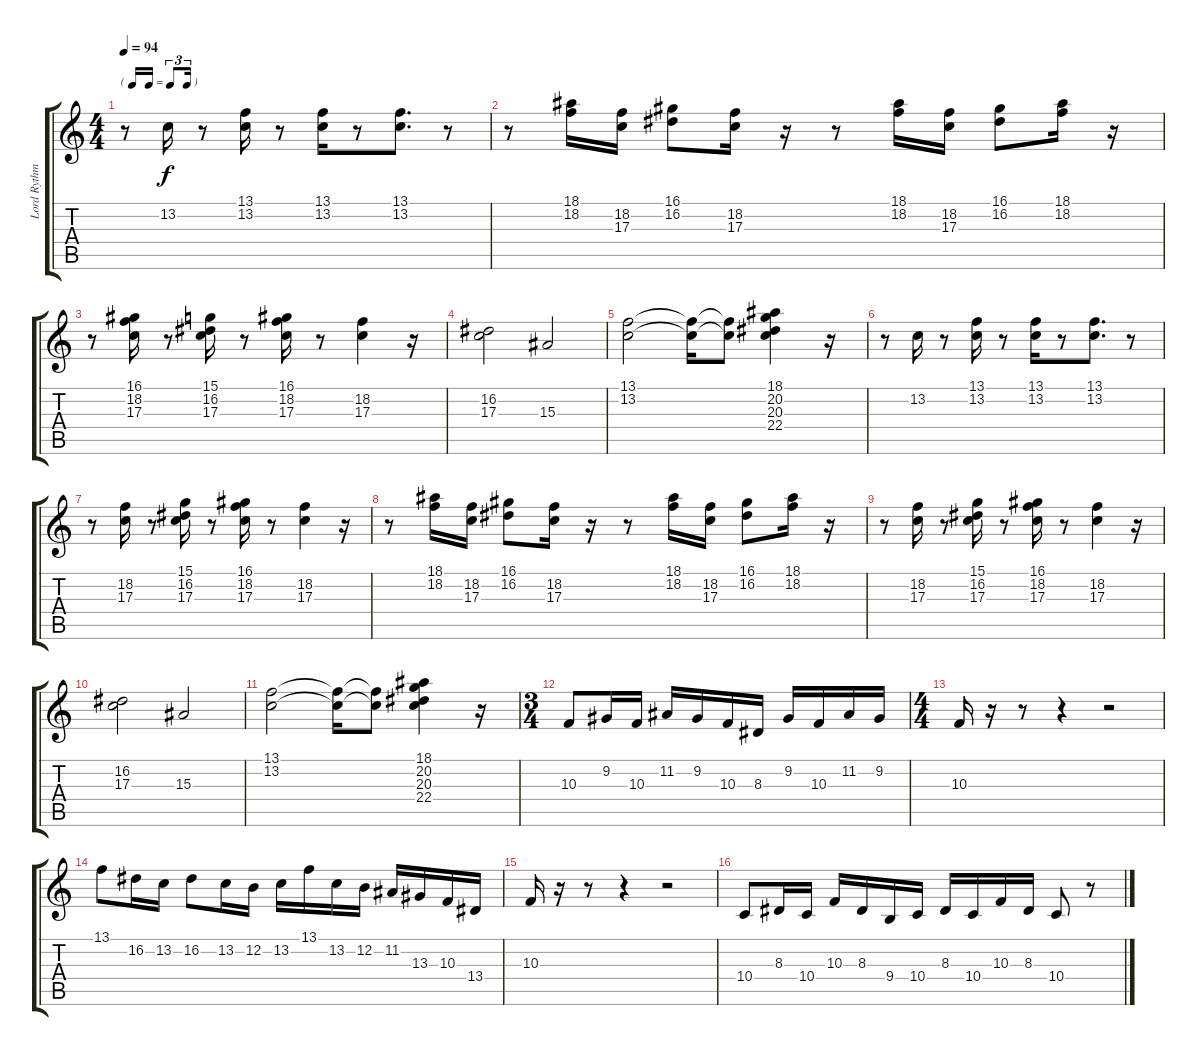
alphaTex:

\track ("Lord Rythm" "Lord Rythm") {instrument rockorgan}
\staff {score tabs}
\tuning (E4 B3 G3 D3 A2 E2) {hide}
\ts (4 4)
\tf triplet16th
\tempo 94
\clef g2
\ks c
r.8{dy f} 13.2.16 r.8 (13.1 13.2).16 r.8 (13.1 13.2).16 r.8 (13.1 13.2).8{d} r.8 |
r.8 (18.1 18.2).16 (18.2 17.3).16 (16.1 16.2).8 (18.2 17.3).16 r.16 r.8 (18.1 18.2).16 (18.2 17.3).16 (16.1 16.2).8 (18.1 18.2).16 r.16 |
r.8 (16.1 18.2 17.3).16 r.8 (15.1 16.2 17.3).16 r.8 (16.1 18.2 17.3).16 r.8 (18.2 17.3).4 r.16 |
(16.2 17.3).2 15.3.2 |
(13.1 13.2).2 (13.1{t} 13.2{t}).16 (13.1{t} 13.2{t}).8 (18.1 20.2 20.3 22.4).4 r.16 |
r.8 13.2.16 r.8 (13.1 13.2).16 r.8 (13.1 13.2).16 r.8 (13.1 13.2).8{d} r.8 |
r.8 (18.2 17.3).16 r.8 (15.1 16.2 17.3).16 r.8 (16.1 18.2 17.3).16 r.8 (18.2 17.3).4 r.16 |
r.8 (18.1 18.2).16 (18.2 17.3).16 (16.1 16.2).8 (18.2 17.3).16 r.16 r.8 (18.1 18.2).16 (18.2 17.3).16 (16.1 16.2).8 (18.1 18.2).16 r.16 |
r.8 (18.2 17.3).16 r.8 (15.1 16.2 17.3).16 r.8 (16.1 18.2 17.3).16 r.8 (18.2 17.3).4 r.16 |
(16.2 17.3).2 15.3.2 |
(13.1 13.2).2 (13.1{t} 13.2{t}).16 (13.1{t} 13.2{t}).8 (18.1 20.2 20.3 22.4).4 r.16 |
\ts (3 4)
10.3.8 9.2.16 10.3.16 11.2.16 9.2.16 10.3.16 8.3.16 9.2.16 10.3.16 11.2.16 9.2.16 |
\ts (4 4)
10.3.16 r.16 r.8 r.4 r.2 |
13.1.8 16.2.16 13.2.16 16.2.8 13.2.16 12.2.16 13.2.16 13.1.16 13.2.16 12.2.16 11.2.16 13.3.16 10.3.16 13.4.16 |
10.3.16 r.16 r.8 r.4 r.2 |
10.4.8 8.3.16 10.4.16 10.3.16 8.3.16 9.4.16 10.4.16 8.3.16 10.4.16 10.3.16 8.3.16 10.4.8 r.8
